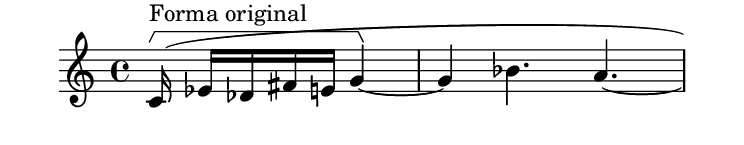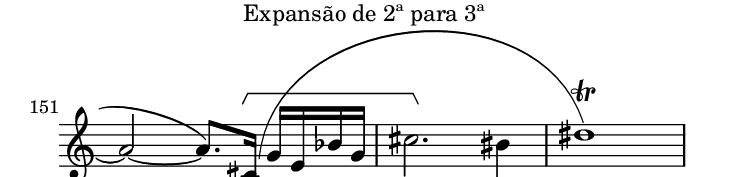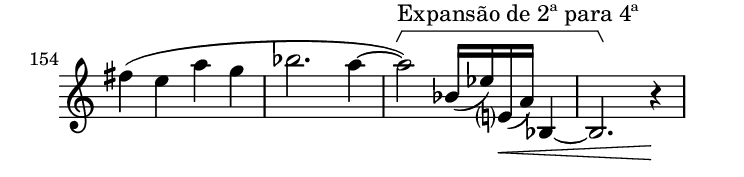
\version "2.10.33"

\include "../config/lib.ly"

\score {
  \new Staff {
      \time 4/4
      \relative c' {
        \set Score.currentBarNumber = #150
        \bar ""
        \partial 16*9
        \bracketUp
%         \override TextScript #'extra-offset = #'( -6 . 4 )
        c16^\startGroup^\markup{Forma original}( ees des fis e g4~\stopGroup
        g bes4. a4.~
        a2~ a8.) cis,16^\startGroup^\markup{Expansão de 2ª para 3ª}( g' e bes' g
        cis2.\stopGroup bis4
        dis1)\trill
        fis4( e a g
        %% expansão de #s(5 3 4 1 2 0)
        bes2. a4~
        a2)^\startGroup^\markup{Expansão de 2ª para 4ª} bes,16( ees) e,?\<( a) bes,4~
        bes2.\stopGroup r4\!
      }
    }
  \layout {
    \context {
      \Staff \consists "Horizontal_bracket_engraver"
    }
  }
}
\paper {
  paper-width = 12.6\cm
  paper-height = 3\cm
  line-width = 13.5\cm
  top-margin = -.1\cm
  left-margin = -1.2\cm
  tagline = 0
  print-page-number = #'nil
  indent = #0
}
